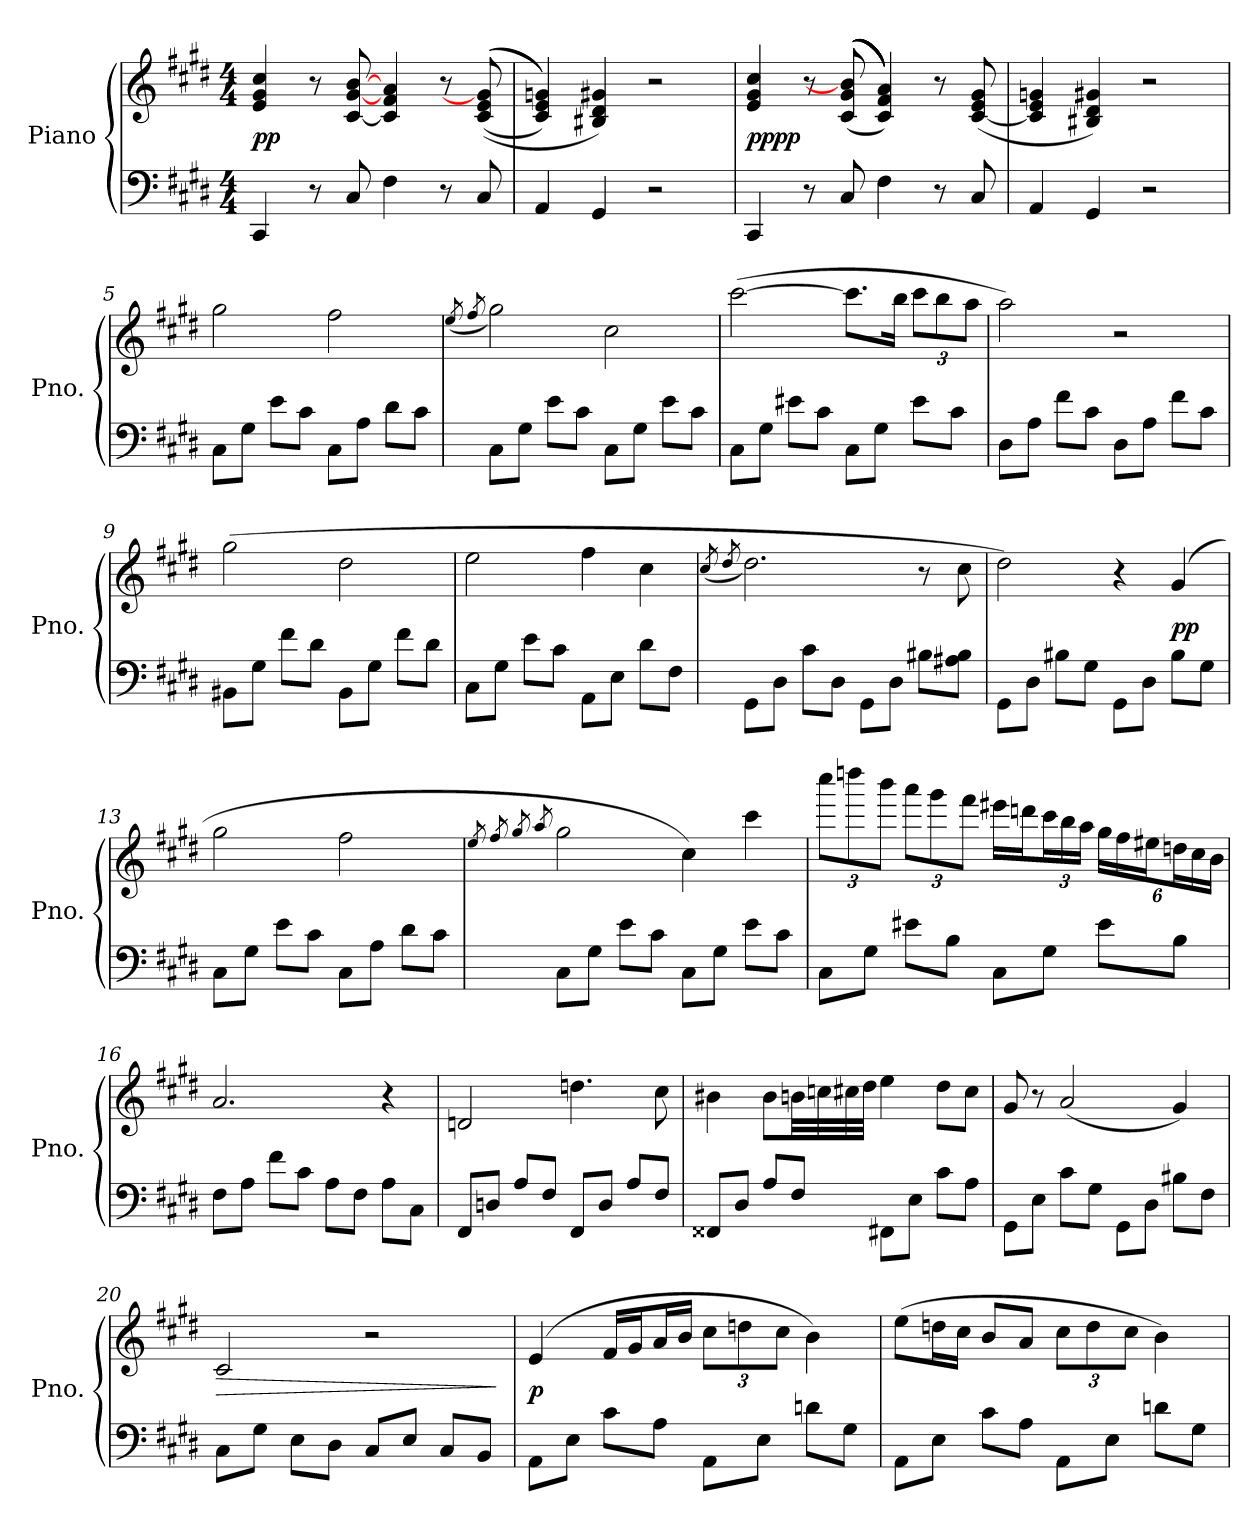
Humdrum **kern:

**kern	**kern	**dynam
*part1	*part1	*part1
*staff2	*staff1	*staff1/2
*I"Piano	*	*
*I'Pno.	*	*
!!LO:LB:g=z
!!LO:PB:g=z
!!LO:LB:g=z
!!LO:PB:g=z
*clefF4	*clefG2	*
*k[f#c#g#d#]	*k[f#c#g#d#]	*
*M4/4	*M4/4	*
=1	=1	=1
4CC#/	4cc#/ 4g#/ 4e/	p p
8r	8r	.
8C#/	[8b/ [8g#/ [8c#/	.
4F#\	4a/ 4f#/ 4c#/]	.
8r	8r	.
8C#/	((((8g#/] 8e/ 8c#/	.
=2	=2	=2
4AA/	4g/ 4e/ 4c#/)))	.
4GG#/	4g#/ 4d#/ 4B#/)	.
2r	2r	.
=3	=3	=3
4CC#/	4cc#/ 4g#/ 4e/	pp pp
8r	8r	.
8C#/	((((((8b/] 8g#/ 8c#/	.
4F#\	4a/ 4f#/ 4c#/))))))	.
8r	8r	.
8C#/	(8g#/ 8e/ [8c#/	.
=4	=4	=4
4AA/	4g/ 4e/ 4c#/]	.
4GG#/	4g#/ 4d#/ 4B#/)	.
2r	2r	.
=5	=5	=5
8C#\L	2gg#\	.
8G#\J	.	.
8e\L	.	.
8c#\J	.	.
8C#\L	2ff#\	.
8A\J	.	.
8d#\L	.	.
8c#\J	.	.
=6	=6	=6
.	(8qee/	.
.	8qff#/	.
8C#\L	2gg#\)	.
8G#\J	.	.
8e\L	.	.
8c#\J	.	.
8C#\L	2cc#\	.
8G#\J	.	.
8e\L	.	.
8c#\J	.	.
!!LO:LB:g=z
=7	=7	=7
8C#\L	([2ccc#\	.
8G#\J	.	.
8e#\L	.	.
8c#\J	.	.
8C#\L	8.ccc#\L]	.
8G#\J	.	.
.	16bb\Jk	.
8e#\L	12ccc#\L	.
.	12bb\	.
8c#\J	.	.
.	12aa\J	.
=8	=8	=8
8D#\L	2aa\)	.
8A\J	.	.
8f#\L	.	.
8c#\J	.	.
8D#\L	2r	.
8A\J	.	.
8f#\L	.	.
8c#\J	.	.
=9	=9	=9
8BB#\L	(2gg#\	.
8G#\J	.	.
8f#\L	.	.
8d#\J	.	.
8BB#\L	2dd#\	.
8G#\J	.	.
8f#\L	.	.
8d#\J	.	.
=10	=10	=10
8C#\L	2ee\	.
8G#\J	.	.
8e\L	.	.
8c#\J	.	.
8AA\L	4ff#\	.
8E\J	.	.
8d#\L	4cc#\	.
8F#\J	.	.
!!LO:LB:g=z
=11	=11	=11
.	(8qcc#/	.
.	8qdd#/	.
8GG#\L	2.dd#\)	.
8D#\J	.	.
8c#\L	.	.
8D#\J	.	.
8GG#\L	.	.
8D#\J	.	.
8B#\L	8r	.
8B#\ 8A#\J	8cc#\	.
=12	=12	=12
8GG#\L	2dd#\)	.
8D#\J	.	.
8B#\L	.	.
8G#\J	.	.
8GG#\L	4r	.
8D#\J	.	.
8B#\L	(4g#/	p p
8G#\J	.	.
=13	=13	=13
8C#\L	2gg#\	.
8G#\J	.	.
8e\L	.	.
8c#\J	.	.
8C#\L	2ff#\	.
8A\J	.	.
8d#\L	.	.
8c#\J	.	.
=14	=14	=14
.	8qee/	.
.	8qff#/	.
.	8qgg#/	.
.	8qaa/	.
8C#\L	2gg#\	.
8G#\J	.	.
8e\L	.	.
8c#\J	.	.
8C#\L	4cc#\)	.
8G#\J	.	.
8e\L	(4ccc#\	.
8c#\J)	.	.
!!LO:LB:g=z
=15	=15	=15
8C#\L	12cccc#\L	.
.	12dddd\	.
8G#\J	.	.
.	12bbb\J	.
8e#\L	12aaa\L	.
.	12ggg#\	.
8B\J	.	.
.	12fff#\J	.
8C#\L	16eee#\LL	.
.	16ddd\J	.
8G#\J	24ccc#\L	.
.	24bb\	.
.	24aa\JJ	.
8e#\L	24gg#\LL	.
.	24ff#\	.
.	24ee#\J	.
8B\J	24dd\L	.
.	24cc#\	.
.	24b\JJ	.
=16	=16	=16
8F#\L	(2.a/	.
8A\J	.	.
8f#\L	.	.
8c#\J	.	.
8A\L	.	.
8F#\J	.	.
8A\L	4r	.
8C#\J	.	.
=17	=17	=17
8FF#/L	(2d/	.
8D/J	.	.
8A/L	.	.
8F#/J	.	.
8FF#/L	4.dd\	.
8D/J	.	.
8A/L	.	.
8F#/J	8cc#\	.
!!LO:LB:g=z
=18	=18	=18
8FF##/L	4b#\	.
8D#/J	.	.
8A/L	8b#\L	.
8F#/J	32b\LL	.
.	32cc\	.
.	32cc#\	.
.	32dd#\JJJ	.
8FF#\L	4ee\	.
8E\J	.	.
8c#\L	8dd#\L	.
8A\J	8cc#\J	.
=19	=19	=19
8GG#\L	8g#/	.
8E\J	8r	.
8c#\L	(2a/	.
8G#\J)	.	.
8GG#\L	.	.
8D#\J	.	.
8B#\L	4g#/)	.
8F#\J	.	.
=20	=20	=20
!	!	!LO:HP:b
8C#\L	(2c#/	>
8G#\J	.	.
8E\L	.	.
8D#\J	.	.
8C#/L	2r	.
8E/J	.	.
8C#/L	.	.
8BB/J	.	.
.	.	]
=21	=21	=21
8AA\L	(4e/	p
8E\J	.	.
8c#\L	16f#/LL	.
.	16g#/J	.
8A\J	16a/L	.
.	16b/JJ	.
8AA\L	12cc#\L	.
.	12dd\	.
8E\J	.	.
.	12cc#\J	.
8d\L	4b\)	.
8G#\J	.	.
!!LO:LB:g=z
=22	=22	=22
!!LO:PB:g=z
!!LO:LB:g=z
!!LO:PB:g=z
8AA\L	(8ee\L	.
8E\J	16dd\L	.
.	16cc#\JJ	.
8c#\L	8b/L	.
8A\J	8a/J	.
8AA\L	12cc#\L	.
.	12dd\	.
8E\J	.	.
.	12cc#\J	.
8d\L	4b\)	.
8G#\J	.	.
=	=	=
*-	*-	*-
